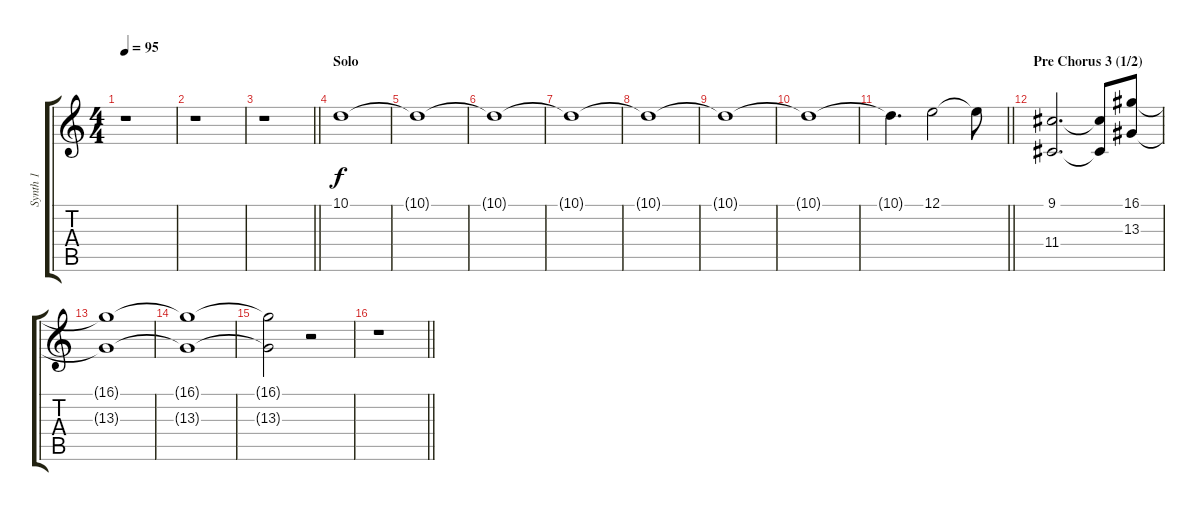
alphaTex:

\track ("Synth 1" "Synth 1") {instrument pad3polysynth}
\staff {score tabs}
\tuning (E4 B3 G3 D3 A2 E2) {hide}
\ts (4 4)
\tempo 95
\clef g2
\ks c
r.1{dy f} |
r.1 |
\barLineRight lightlight
r.1 |
\section ("" "Solo")
10.1.1 |
10.1{t}.1 |
10.1{t}.1 |
10.1{t}.1 |
10.1{t}.1 |
10.1{t}.1 |
10.1{t}.1 |
\barLineRight lightlight
10.1{t}.4{d} 12.1.2 12.1{t}.8 |
\section ("" "Pre Chorus 3 (1/2)")
(9.1 11.4).2{d} (9.1{t} 11.4{t}).8 (16.1 13.3).8 |
(16.1{t} 13.3{t}).1 |
(16.1{t} 13.3{t}).1 |
(16.1{t} 13.3{t}).2 r.2 |
\barLineRight lightlight
r.1
